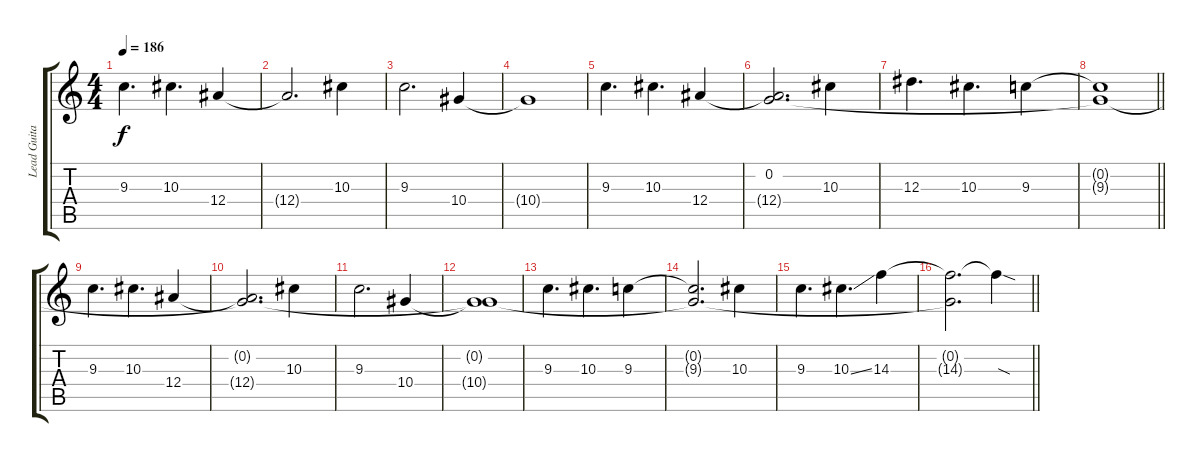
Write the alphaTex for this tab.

\track ("Lead Guitar 2" "Lead Guita") {instrument distortionguitar}
\staff {score tabs}
\tuning (C4 G3 Eb3 Bb2 F2 C2) {hide}
\ts (4 4)
\section ("" "")
\tempo 186
\clef g2
\ks c
9.3.4{d dy f} 10.3.4{d} 12.4.4 |
12.4{t}.2{d} 10.3.4 |
9.3.2{d} 10.4.4 |
10.4{t}.1 |
9.3.4{d} 10.3.4{d} 12.4.4 |
(0.2 12.4{t}).2{d} 10.3.4 |
12.3.4{d} 10.3.4{d} 9.3.4 |
\barLineRight lightlight
(0.2{t} 9.3{t}).1 |
9.3.4{d} 10.3.4{d} 12.4.4 |
(0.2{t} 12.4{t}).2{d} 10.3.4 |
9.3.2{d} 10.4.4 |
(0.2{t} 10.4{t}).1 |
9.3.4{d} 10.3.4{d} 9.3.4 |
(0.2{t} 9.3{t}).2{d} 10.3.4 |
9.3.4{d} 10.3{ss}.4{d} 14.3.4 |
\barLineRight lightlight
(0.2{t} 14.3{t}).2{d} 14.3{sod t}.4
